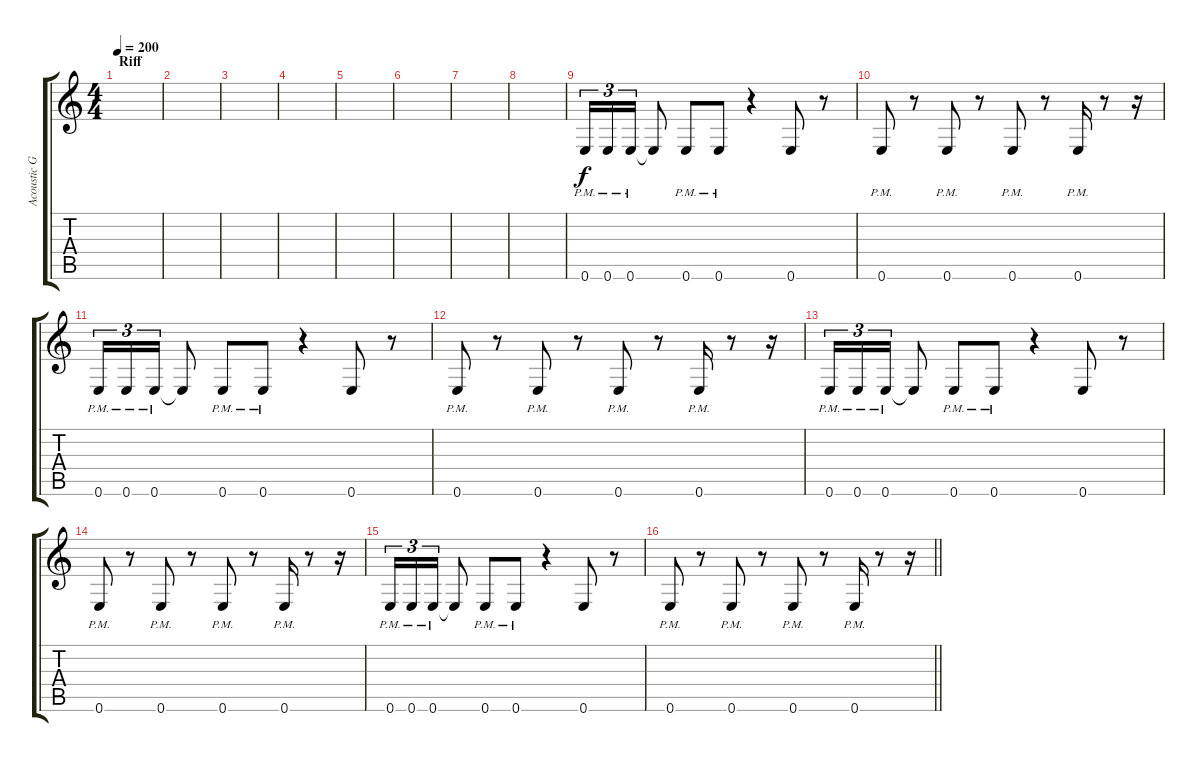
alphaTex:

\track ("Acoustic Guitar" "Acoustic G") {instrument acousticguitarsteel}
\staff {score tabs}
\tuning (E4 B3 G3 D3 A2 E2) {hide}
\ts (4 4)
\section ("" "Riff")
\tempo 200
\clef g2
\ks c
|
|
|
|
|
|
|
|
0.6{pm}.16{tu (3 2) instrument distortionguitar} 0.6{pm}.16{tu (3 2)} 0.6{pm}.16{tu (3 2)} 0.6{t}.8 0.6{pm}.8 0.6{pm}.8 r.4 0.6.8 r.8 |
0.6{pm}.8 r.8 0.6{pm}.8 r.8 0.6{pm}.8 r.8 0.6{pm}.16 r.8 r.16 |
0.6{pm}.16{tu (3 2)} 0.6{pm}.16{tu (3 2)} 0.6{pm}.16{tu (3 2)} 0.6{t}.8 0.6{pm}.8 0.6{pm}.8 r.4 0.6.8 r.8 |
0.6{pm}.8 r.8 0.6{pm}.8 r.8 0.6{pm}.8 r.8 0.6{pm}.16 r.8 r.16 |
0.6{pm}.16{tu (3 2)} 0.6{pm}.16{tu (3 2)} 0.6{pm}.16{tu (3 2)} 0.6{t}.8 0.6{pm}.8 0.6{pm}.8 r.4 0.6.8 r.8 |
0.6{pm}.8 r.8 0.6{pm}.8 r.8 0.6{pm}.8 r.8 0.6{pm}.16 r.8 r.16 |
0.6{pm}.16{tu (3 2)} 0.6{pm}.16{tu (3 2)} 0.6{pm}.16{tu (3 2)} 0.6{t}.8 0.6{pm}.8 0.6{pm}.8 r.4 0.6.8 r.8 |
\barLineRight lightlight
0.6{pm}.8 r.8 0.6{pm}.8 r.8 0.6{pm}.8 r.8 0.6{pm}.16 r.8 r.16
